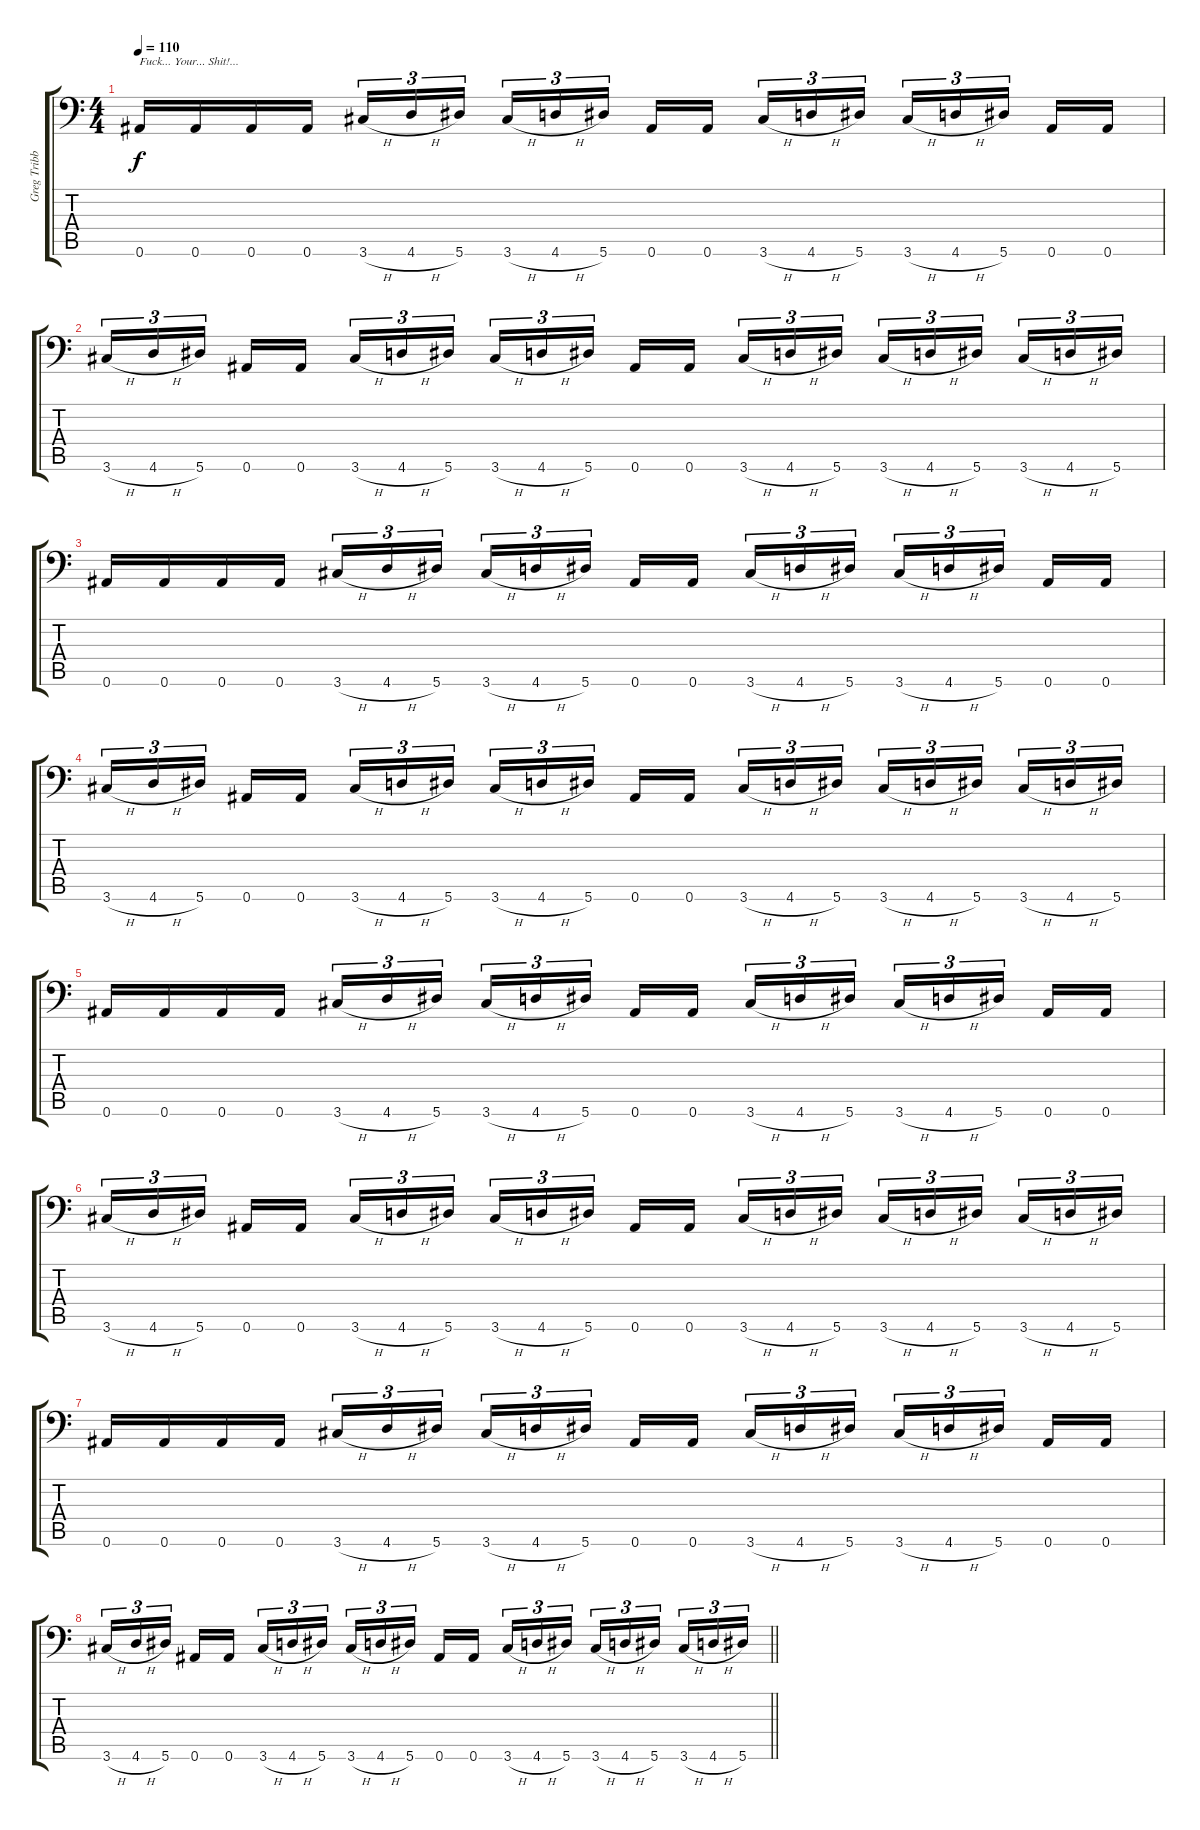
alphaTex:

\track ("Greg Tribbett" "Greg Tribb") {instrument distortionguitar}
\staff {score tabs}
\tuning (C4 G3 Eb3 Bb2 F2 Bb1) {hide}
\ts (4 4)
\tempo 110
\clef f4
\ks c
0.6.16{txt "Fuck... Your... Shit!..." dy f} 0.6.16 0.6.16 0.6.16 3.6{h}.16{tu (3 2)} 4.6{h}.16{tu (3 2)} 5.6.16{tu (3 2) beam splitsecondary} 3.6{h}.16{tu (3 2)} 4.6{h}.16{tu (3 2)} 5.6.16{tu (3 2)} 0.6.16 0.6.16{beam splitsecondary} 3.6{h}.16{tu (3 2)} 4.6{h}.16{tu (3 2)} 5.6.16{tu (3 2)} 3.6{h}.16{tu (3 2)} 4.6{h}.16{tu (3 2)} 5.6.16{tu (3 2) beam splitsecondary} 0.6.16 0.6.16 |
3.6{h}.16{tu (3 2)} 4.6{h}.16{tu (3 2)} 5.6.16{tu (3 2) beam splitsecondary} 0.6.16 0.6.16 3.6{h}.16{tu (3 2)} 4.6{h}.16{tu (3 2)} 5.6.16{tu (3 2) beam splitsecondary} 3.6{h}.16{tu (3 2)} 4.6{h}.16{tu (3 2)} 5.6.16{tu (3 2)} 0.6.16 0.6.16{beam splitsecondary} 3.6{h}.16{tu (3 2)} 4.6{h}.16{tu (3 2)} 5.6.16{tu (3 2)} 3.6{h}.16{tu (3 2)} 4.6{h}.16{tu (3 2)} 5.6.16{tu (3 2) beam splitsecondary} 3.6{h}.16{tu (3 2)} 4.6{h}.16{tu (3 2)} 5.6.16{tu (3 2)} |
0.6.16 0.6.16 0.6.16 0.6.16 3.6{h}.16{tu (3 2)} 4.6{h}.16{tu (3 2)} 5.6.16{tu (3 2) beam splitsecondary} 3.6{h}.16{tu (3 2)} 4.6{h}.16{tu (3 2)} 5.6.16{tu (3 2)} 0.6.16 0.6.16{beam splitsecondary} 3.6{h}.16{tu (3 2)} 4.6{h}.16{tu (3 2)} 5.6.16{tu (3 2)} 3.6{h}.16{tu (3 2)} 4.6{h}.16{tu (3 2)} 5.6.16{tu (3 2) beam splitsecondary} 0.6.16 0.6.16 |
3.6{h}.16{tu (3 2)} 4.6{h}.16{tu (3 2)} 5.6.16{tu (3 2) beam splitsecondary} 0.6.16 0.6.16 3.6{h}.16{tu (3 2)} 4.6{h}.16{tu (3 2)} 5.6.16{tu (3 2) beam splitsecondary} 3.6{h}.16{tu (3 2)} 4.6{h}.16{tu (3 2)} 5.6.16{tu (3 2)} 0.6.16 0.6.16{beam splitsecondary} 3.6{h}.16{tu (3 2)} 4.6{h}.16{tu (3 2)} 5.6.16{tu (3 2)} 3.6{h}.16{tu (3 2)} 4.6{h}.16{tu (3 2)} 5.6.16{tu (3 2) beam splitsecondary} 3.6{h}.16{tu (3 2)} 4.6{h}.16{tu (3 2)} 5.6.16{tu (3 2)} |
0.6.16 0.6.16 0.6.16 0.6.16 3.6{h}.16{tu (3 2)} 4.6{h}.16{tu (3 2)} 5.6.16{tu (3 2) beam splitsecondary} 3.6{h}.16{tu (3 2)} 4.6{h}.16{tu (3 2)} 5.6.16{tu (3 2)} 0.6.16 0.6.16{beam splitsecondary} 3.6{h}.16{tu (3 2)} 4.6{h}.16{tu (3 2)} 5.6.16{tu (3 2)} 3.6{h}.16{tu (3 2)} 4.6{h}.16{tu (3 2)} 5.6.16{tu (3 2) beam splitsecondary} 0.6.16 0.6.16 |
3.6{h}.16{tu (3 2)} 4.6{h}.16{tu (3 2)} 5.6.16{tu (3 2) beam splitsecondary} 0.6.16 0.6.16 3.6{h}.16{tu (3 2)} 4.6{h}.16{tu (3 2)} 5.6.16{tu (3 2) beam splitsecondary} 3.6{h}.16{tu (3 2)} 4.6{h}.16{tu (3 2)} 5.6.16{tu (3 2)} 0.6.16 0.6.16{beam splitsecondary} 3.6{h}.16{tu (3 2)} 4.6{h}.16{tu (3 2)} 5.6.16{tu (3 2)} 3.6{h}.16{tu (3 2)} 4.6{h}.16{tu (3 2)} 5.6.16{tu (3 2) beam splitsecondary} 3.6{h}.16{tu (3 2)} 4.6{h}.16{tu (3 2)} 5.6.16{tu (3 2)} |
0.6.16 0.6.16 0.6.16 0.6.16 3.6{h}.16{tu (3 2)} 4.6{h}.16{tu (3 2)} 5.6.16{tu (3 2) beam splitsecondary} 3.6{h}.16{tu (3 2)} 4.6{h}.16{tu (3 2)} 5.6.16{tu (3 2)} 0.6.16 0.6.16{beam splitsecondary} 3.6{h}.16{tu (3 2)} 4.6{h}.16{tu (3 2)} 5.6.16{tu (3 2)} 3.6{h}.16{tu (3 2)} 4.6{h}.16{tu (3 2)} 5.6.16{tu (3 2) beam splitsecondary} 0.6.16 0.6.16 |
\barLineRight lightlight
3.6{h}.16{tu (3 2)} 4.6{h}.16{tu (3 2)} 5.6.16{tu (3 2) beam splitsecondary} 0.6.16 0.6.16 3.6{h}.16{tu (3 2)} 4.6{h}.16{tu (3 2)} 5.6.16{tu (3 2) beam splitsecondary} 3.6{h}.16{tu (3 2)} 4.6{h}.16{tu (3 2)} 5.6.16{tu (3 2)} 0.6.16 0.6.16{beam splitsecondary} 3.6{h}.16{tu (3 2)} 4.6{h}.16{tu (3 2)} 5.6.16{tu (3 2)} 3.6{h}.16{tu (3 2)} 4.6{h}.16{tu (3 2)} 5.6.16{tu (3 2) beam splitsecondary} 3.6{h}.16{tu (3 2)} 4.6{h}.16{tu (3 2)} 5.6.16{tu (3 2)}
